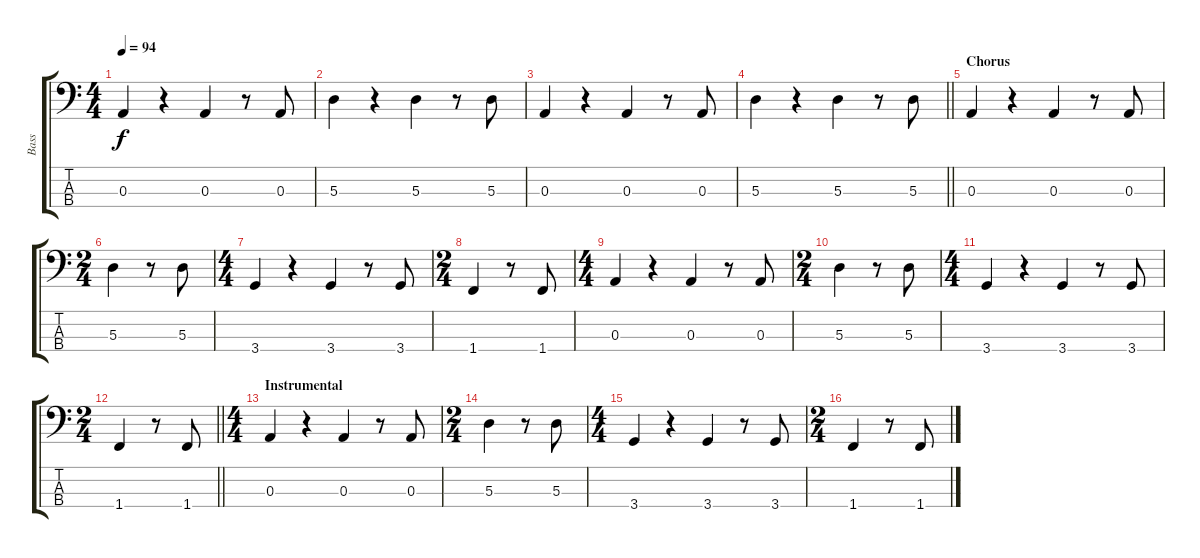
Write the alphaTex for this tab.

\track ("Bass" "Bass") {instrument electricbassfinger}
\staff {score tabs}
\tuning (G2 D2 A1 E1) {hide}
\ts (4 4)
\tempo 94
\clef f4
\ks c
0.3.4{dy f} r.4 0.3.4 r.8 0.3.8 |
5.3.4 r.4 5.3.4 r.8 5.3.8 |
0.3.4 r.4 0.3.4 r.8 0.3.8 |
\barLineRight lightlight
5.3.4 r.4 5.3.4 r.8 5.3.8 |
\section ("" "Chorus")
0.3.4 r.4 0.3.4 r.8 0.3.8 |
\ts (2 4)
5.3.4 r.8 5.3.8 |
\ts (4 4)
3.4.4 r.4 3.4.4 r.8 3.4.8 |
\ts (2 4)
1.4.4 r.8 1.4.8 |
\ts (4 4)
0.3.4 r.4 0.3.4 r.8 0.3.8 |
\ts (2 4)
5.3.4 r.8 5.3.8 |
\ts (4 4)
3.4.4 r.4 3.4.4 r.8 3.4.8 |
\ts (2 4)
\barLineRight lightlight
1.4.4 r.8 1.4.8 |
\ts (4 4)
\section ("" "Instrumental")
0.3.4 r.4 0.3.4 r.8 0.3.8 |
\ts (2 4)
5.3.4 r.8 5.3.8 |
\ts (4 4)
3.4.4 r.4 3.4.4 r.8 3.4.8 |
\ts (2 4)
1.4.4 r.8 1.4.8
